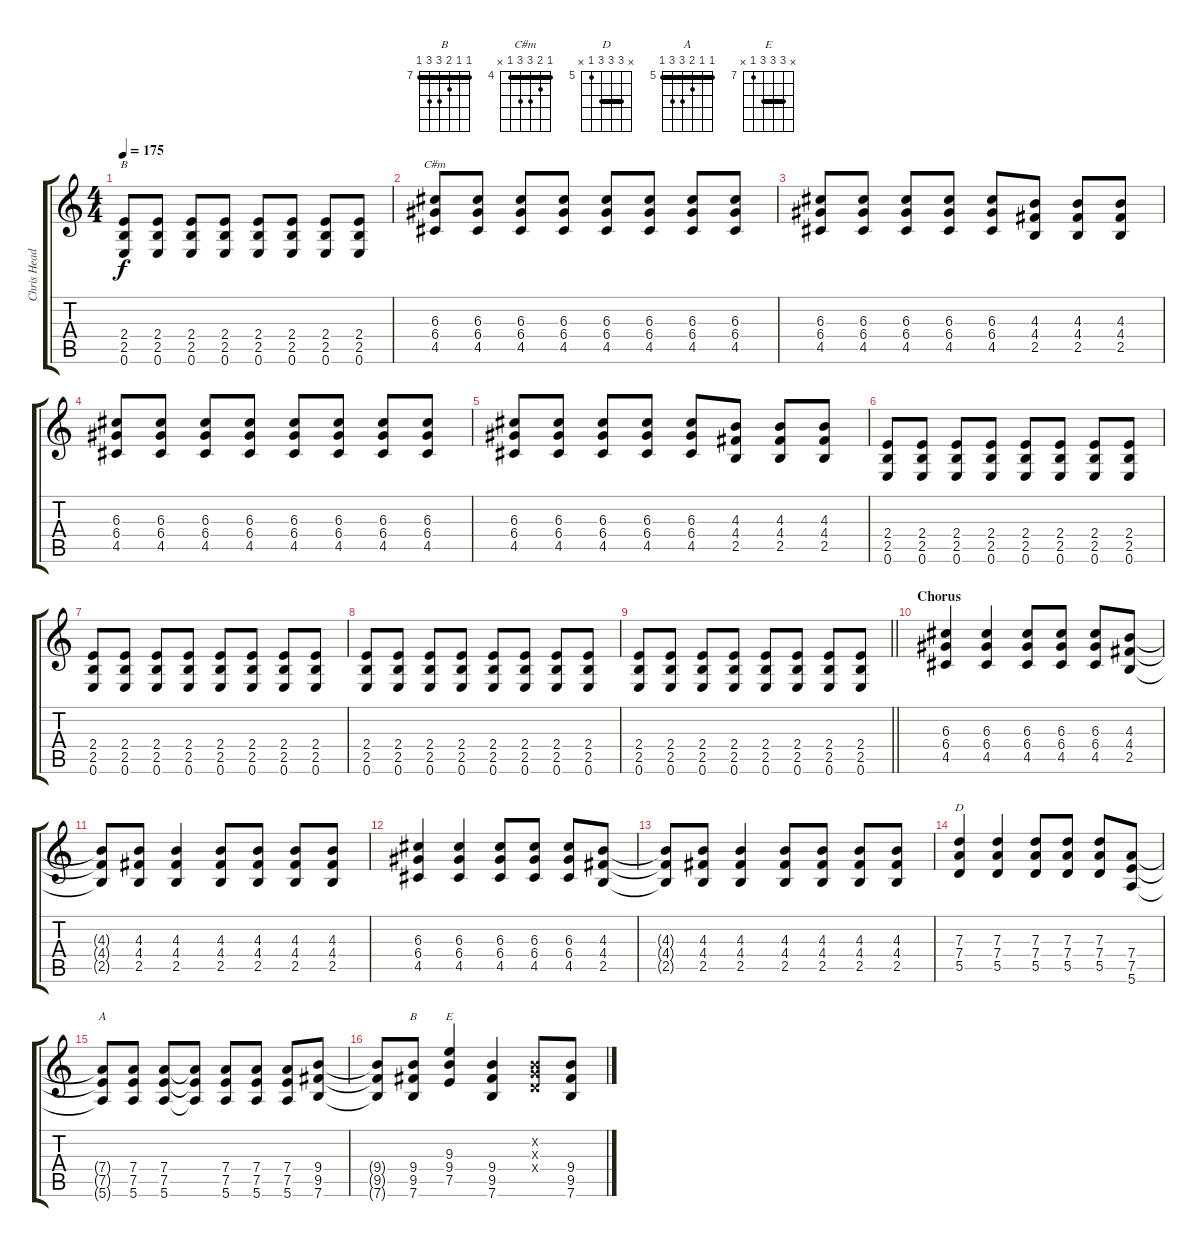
\track ("Chris Head" "Chris Head") {instrument overdrivenguitar}
\staff {score tabs}
\tuning (E4 B3 G3 D3 A2 E2) {hide}
\chord ("B" x 4 4 4 2 x) {barre 4}
\chord ("C#m" 4 5 6 6 4 x) {firstfret 4 barre 4}
\chord ("D" x 7 7 7 5 x) {firstfret 5 barre 7}
\chord ("A" 5 5 6 7 7 5) {firstfret 5 barre 5}
\chord ("B" 7 7 8 9 9 7) {firstfret 7 barre 7}
\chord ("E" x 9 9 9 7 x) {firstfret 7 barre 9}
\ts (4 4)
\tempo 175
\clef g2
\ks c
(2.4 2.5 0.6).8{ch "B" dy f} (2.4 2.5 0.6).8 (2.4 2.5 0.6).8 (2.4 2.5 0.6).8 (2.4 2.5 0.6).8 (2.4 2.5 0.6).8 (2.4 2.5 0.6).8 (2.4 2.5 0.6).8 |
(6.3 6.4 4.5).8{ch "C#m"} (6.3 6.4 4.5).8 (6.3 6.4 4.5).8 (6.3 6.4 4.5).8 (6.3 6.4 4.5).8 (6.3 6.4 4.5).8 (6.3 6.4 4.5).8 (6.3 6.4 4.5).8 |
(6.3 6.4 4.5).8 (6.3 6.4 4.5).8 (6.3 6.4 4.5).8 (6.3 6.4 4.5).8 (6.3 6.4 4.5).8 (4.3 4.4 2.5).8 (4.3 4.4 2.5).8 (4.3 4.4 2.5).8 |
(6.3 6.4 4.5).8 (6.3 6.4 4.5).8 (6.3 6.4 4.5).8 (6.3 6.4 4.5).8 (6.3 6.4 4.5).8 (6.3 6.4 4.5).8 (6.3 6.4 4.5).8 (6.3 6.4 4.5).8 |
(6.3 6.4 4.5).8 (6.3 6.4 4.5).8 (6.3 6.4 4.5).8 (6.3 6.4 4.5).8 (6.3 6.4 4.5).8 (4.3 4.4 2.5).8 (4.3 4.4 2.5).8 (4.3 4.4 2.5).8 |
(2.4 2.5 0.6).8 (2.4 2.5 0.6).8 (2.4 2.5 0.6).8 (2.4 2.5 0.6).8 (2.4 2.5 0.6).8 (2.4 2.5 0.6).8 (2.4 2.5 0.6).8 (2.4 2.5 0.6).8 |
(2.4 2.5 0.6).8 (2.4 2.5 0.6).8 (2.4 2.5 0.6).8 (2.4 2.5 0.6).8 (2.4 2.5 0.6).8 (2.4 2.5 0.6).8 (2.4 2.5 0.6).8 (2.4 2.5 0.6).8 |
(2.4 2.5 0.6).8 (2.4 2.5 0.6).8 (2.4 2.5 0.6).8 (2.4 2.5 0.6).8 (2.4 2.5 0.6).8 (2.4 2.5 0.6).8 (2.4 2.5 0.6).8 (2.4 2.5 0.6).8 |
\barLineRight lightlight
(2.4 2.5 0.6).8 (2.4 2.5 0.6).8 (2.4 2.5 0.6).8 (2.4 2.5 0.6).8 (2.4 2.5 0.6).8 (2.4 2.5 0.6).8 (2.4 2.5 0.6).8 (2.4 2.5 0.6).8 |
\section ("" "Chorus")
(6.3 6.4 4.5).4 (6.3 6.4 4.5).4 (6.3 6.4 4.5).8 (6.3 6.4 4.5).8 (6.3 6.4 4.5).8 (4.3 4.4 2.5).8 |
(4.3{t} 4.4{t} 2.5{t}).8 (4.3 4.4 2.5).8 (4.3 4.4 2.5).4 (4.3 4.4 2.5).8 (4.3 4.4 2.5).8 (4.3 4.4 2.5).8 (4.3 4.4 2.5).8 |
(6.3 6.4 4.5).4 (6.3 6.4 4.5).4 (6.3 6.4 4.5).8 (6.3 6.4 4.5).8 (6.3 6.4 4.5).8 (4.3 4.4 2.5).8 |
(4.3{t} 4.4{t} 2.5{t}).8 (4.3 4.4 2.5).8 (4.3 4.4 2.5).4 (4.3 4.4 2.5).8 (4.3 4.4 2.5).8 (4.3 4.4 2.5).8 (4.3 4.4 2.5).8 |
(7.3 7.4 5.5).4{ch "D"} (7.3 7.4 5.5).4 (7.3 7.4 5.5).8 (7.3 7.4 5.5).8 (7.3 7.4 5.5).8 (7.4 7.5 5.6).8 |
(7.4{t} 7.5{t} 5.6{t}).8{ch "A"} (7.4 7.5 5.6).8 (7.4 7.5 5.6).8 (7.4{t} 7.5{t} 5.6{t}).8 (7.4 7.5 5.6).8 (7.4 7.5 5.6).8 (7.4 7.5 5.6).8 (9.4 9.5 7.6).8 |
(9.4{t} 9.5{t} 7.6{t}).8 (9.4 9.5 7.6).8{ch "B"} (9.3 9.4 7.5).4{ch "E"} (9.4 9.5 7.6).4 (0.2{x} 0.3{x} 0.4{x}).8 (9.4 9.5 7.6).8
